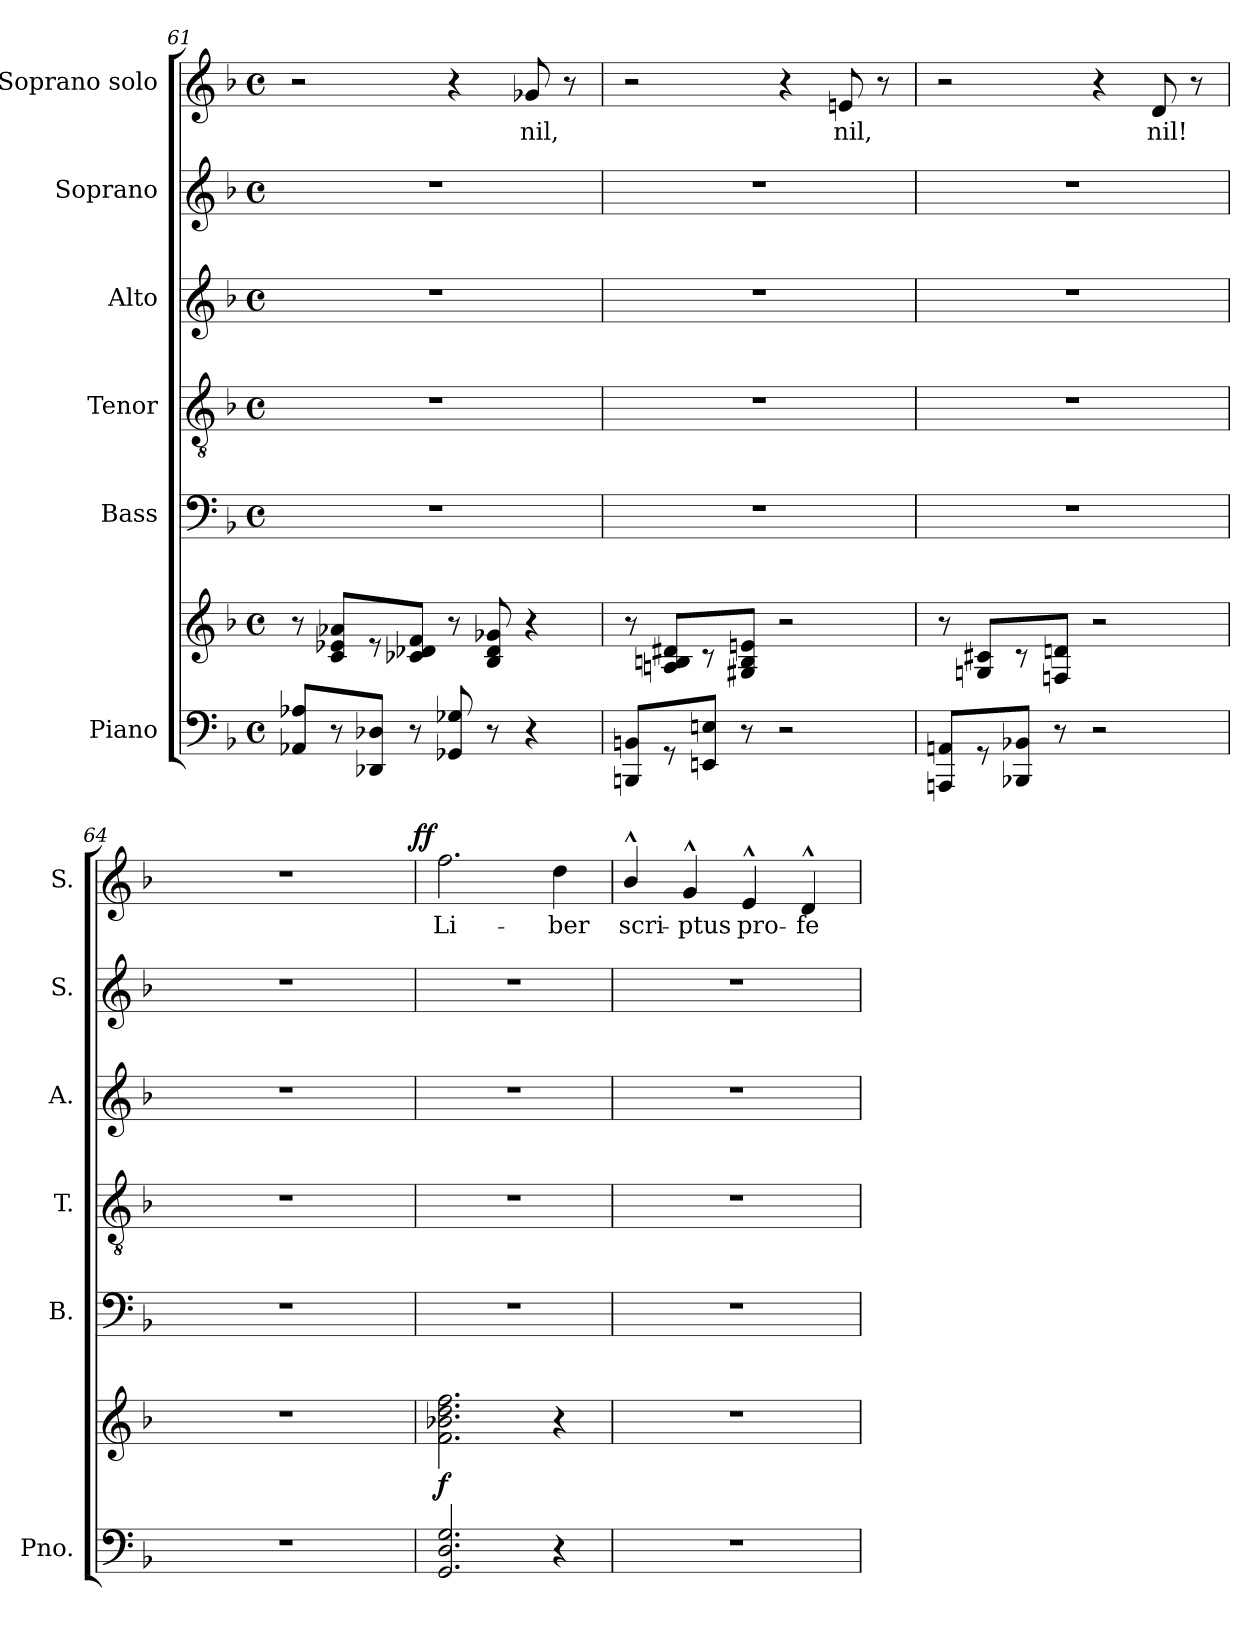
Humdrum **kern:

**kern	**kern	**dynam	**kern	**kern	**kern	**kern	**kern	**text	**dynam
*part6	*part6	*part6	*part5	*part4	*part3	*part2	*part1	*part1	*part1
*staff7	*staff6	*staff6/7	*staff5	*staff4	*staff3	*staff2	*staff1	*staff1	*staff1
*I"Piano	*	*	*I"Bass	*I"Tenor	*I"Alto	*I"Soprano	*I"Soprano solo	*	*
*I'Pno.	*	*	*I'B.	*I'T.	*I'A.	*I'S.	*I'S.	*	*
*clefF4	*clefG2	*	*clefF4	*clefGv2	*clefG2	*clefG2	*clefG2	*	*
*	*	*	*	*ITrd7c12	*	*	*	*	*
*k[b-]	*k[b-]	*	*k[b-]	*k[b-]	*k[b-]	*k[b-]	*k[b-]	*	*
*d:	*d:	*	*d:	*d:	*d:	*d:	*d:	*	*
*M4/4	*M4/4	*	*M4/4	*M4/4	*M4/4	*M4/4	*M4/4	*	*
*met(c)	*met(c)	*	*met(c)	*met(c)	*met(c)	*met(c)	*met(c)	*	*
=61	=61	=61	=61	=61	=61	=61	=61	=61	=61
8AA-Xi/ 8A-XiL	8r	.	1r	1r	1r	1r	2r	.	.
8r	8ci/ 8e-Xi 8a-XiL	.	.	.	.	.	.	.	.
8DD-Xi/ 8D-XiJ	8r	.	.	.	.	.	.	.	.
8r	8c-Xi/ 8d-Xi 8fiJ	.	.	.	.	.	.	.	.
8GG-Xi/ 8G-Xi	8r	.	.	.	.	.	4r	.	.
8r	8B-i/ 8d-i 8g-Xi	.	.	.	.	.	.	.	.
!	!	!	!	!	!	!	!	!LO:LY:b:color=#000000	!
4r	4r	.	.	.	.	.	8g-Xi/	nil,	.
.	.	.	.	.	.	.	8r	.	.
=62	=62	=62	=62	=62	=62	=62	=62	=62	=62
8BBBni/ 8BBniL	8r	.	1r	1r	1r	1r	2r	.	.
8r	8Ani/ 8Bni 8d#XiL	.	.	.	.	.	.	.	.
8EEni/ 8EniJ	8r	.	.	.	.	.	.	.	.
8r	8G#Xi/ 8Bi 8eniJ	.	.	.	.	.	.	.	.
2r	2r	.	.	.	.	.	4r	.	.
!	!	!	!	!	!	!	!	!LO:LY:b:color=#000000	!
.	.	.	.	.	.	.	8eni/	nil,	.
.	.	.	.	.	.	.	8r	.	.
=63	=63	=63	=63	=63	=63	=63	=63	=63	=63
8AAAni/ 8AAniL	8r	.	1r	1r	1r	1r	2r	.	.
8r	8Gni/ 8c#XiL	.	.	.	.	.	.	.	.
8BBB-Xi/ 8BB-XiJ	8r	.	.	.	.	.	.	.	.
8r	8Fni/ 8dniJ	.	.	.	.	.	.	.	.
2r	2r	.	.	.	.	.	4r	.	.
!	!	!	!	!	!	!	!	!LO:LY:b:color=#000000	!
.	.	.	.	.	.	.	8di/	nil!	.
.	.	.	.	.	.	.	8r	.	.
=64	=64	=64	=64	=64	=64	=64	=64	=64	=64
*	*	*	*	*	*	*	*^	*	*
1r	1r	.	1r	1r	1r	1r	1r	2ryy	.	.
.	.	.	.	.	.	.	.	4ryy	.	.
.	.	.	.	.	.	.	.	8ryy	.	.
.	.	.	.	.	.	.	.	16ryy	.	.
.	.	.	.	.	.	.	.	32ryy	.	.
.	.	.	.	.	.	.	.	64ryy	.	.
.	.	.	.	.	.	.	.	128...ryy	.	.
.	.	.	.	.	.	.	.	1024ryy	.	ff
*	*	*	*	*	*	*	*v	*v	*	*
=65	=65	=65	=65	=65	=65	=65	=65	=65	=65
*	*	*	*	*	*	*	*^	*	*
!	!	!	!	!	!	!	!	!	!LO:LY:b:color=#000000	!
*	*	*	*	*	*	*	*v	*v	*	*
2.GGi/ 2.Di 2.Gi	2.fi\ 2.b-Xi 2.ddi 2.ffi	f	1r	1r	1r	1r	2.ffi\	Li-	.
!	!	!	!	!	!	!	!	!LO:LY:b:color=#000000	!
4r	4r	.	.	.	.	.	4ddi\	-ber	.
!!LO:PB:g=z
=66	=66	=66	=66	=66	=66	=66	=66	=66	=66
!	!	!	!	!	!	!	!	!LO:LY:b:color=#000000	!
1r	1r	.	1r	1r	1r	1r	4b-^^i/	scri-	.
!	!	!	!	!	!	!	!	!LO:LY:b:color=#000000	!
.	.	.	.	.	.	.	4g^^i/	-ptus	.
!	!	!	!	!	!	!	!	!LO:LY:b:color=#000000	!
.	.	.	.	.	.	.	4e^^i/	pro-	.
!	!	!	!	!	!	!	!	!LO:LY:b:color=#000000	!
.	.	.	.	.	.	.	4d^^i/	-fe-	.
=	=	=	=	=	=	=	=	=	=
*-	*-	*-	*-	*-	*-	*-	*-	*-	*-
